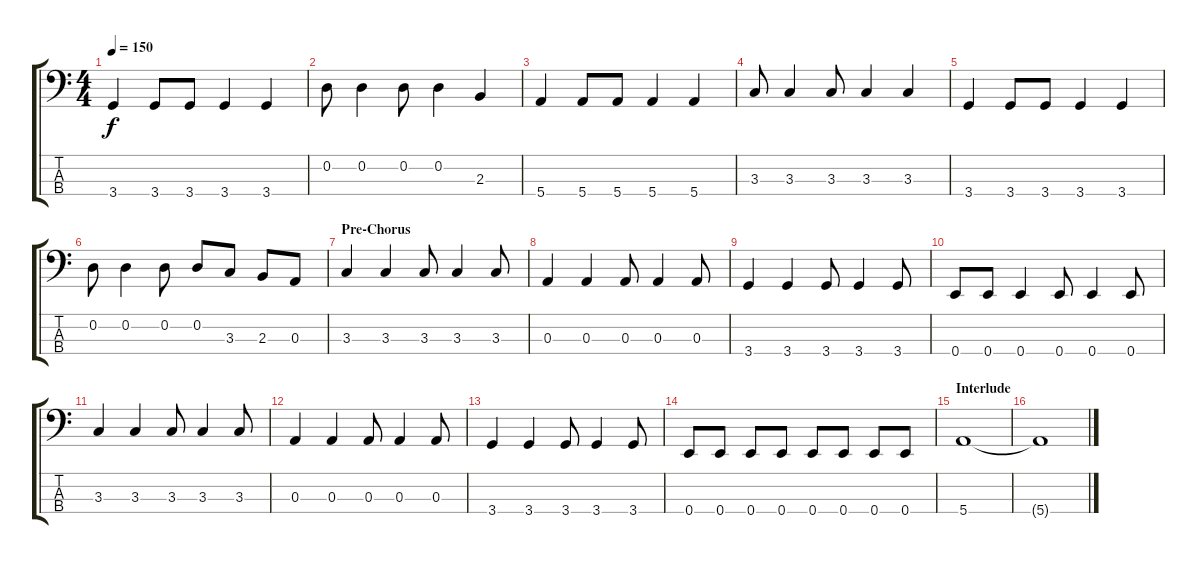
\track "" {instrument electricbassfinger}
\staff {score tabs}
\tuning (G2 D2 A1 E1) {hide}
\ts (4 4)
\tempo 150
\clef f4
\ks c
3.4.4{dy f} 3.4.8 3.4.8 3.4.4 3.4.4 |
0.2.8 0.2.4 0.2.8 0.2.4 2.3.4 |
5.4.4 5.4.8 5.4.8 5.4.4 5.4.4 |
3.3.8 3.3.4 3.3.8 3.3.4 3.3.4 |
3.4.4 3.4.8 3.4.8 3.4.4 3.4.4 |
0.2.8 0.2.4 0.2.8 0.2.8 3.3.8 2.3.8 0.3.8 |
\section ("" "Pre-Chorus")
3.3.4 3.3.4 3.3.8 3.3.4 3.3.8 |
0.3.4 0.3.4 0.3.8 0.3.4 0.3.8 |
3.4.4 3.4.4 3.4.8 3.4.4 3.4.8 |
0.4.8 0.4.8 0.4.4 0.4.8 0.4.4 0.4.8 |
3.3.4 3.3.4 3.3.8 3.3.4 3.3.8 |
0.3.4 0.3.4 0.3.8 0.3.4 0.3.8 |
3.4.4 3.4.4 3.4.8 3.4.4 3.4.8 |
0.4.8 0.4.8 0.4.8 0.4.8 0.4.8 0.4.8 0.4.8 0.4.8 |
\section ("" "Interlude")
5.4.1 |
5.4{t}.1
